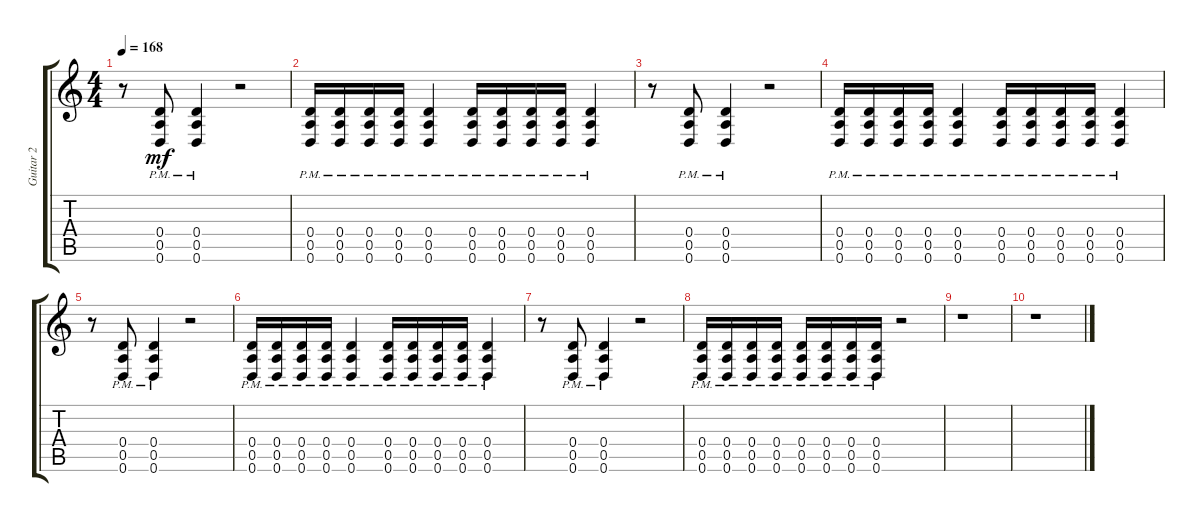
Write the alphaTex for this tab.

\track ("Guitar 2" "Guitar 2") {instrument distortionguitar}
\staff {score tabs}
\tuning (E4 B3 G3 D3 A2 D2) {hide}
\ts (4 4)
\tempo 168
\clef g2
\ks c
r.8{dy mf} (0.4{pm} 0.5{pm} 0.6{pm}).8 (0.4{pm} 0.5{pm} 0.6{pm}).4 r.2 |
(0.4{pm} 0.5{pm} 0.6{pm}).16 (0.4{pm} 0.5{pm} 0.6{pm}).16 (0.4{pm} 0.5{pm} 0.6{pm}).16 (0.4{pm} 0.5{pm} 0.6{pm}).16 (0.4{pm} 0.5{pm} 0.6{pm}).4 (0.4{pm} 0.5{pm} 0.6{pm}).16 (0.4{pm} 0.5{pm} 0.6{pm}).16 (0.4{pm} 0.5{pm} 0.6{pm}).16 (0.4{pm} 0.5{pm} 0.6{pm}).16 (0.4{pm} 0.5{pm} 0.6{pm}).4 |
r.8 (0.4{pm} 0.5{pm} 0.6{pm}).8 (0.4{pm} 0.5{pm} 0.6{pm}).4 r.2 |
(0.4{pm} 0.5{pm} 0.6{pm}).16 (0.4{pm} 0.5{pm} 0.6{pm}).16 (0.4{pm} 0.5{pm} 0.6{pm}).16 (0.4{pm} 0.5{pm} 0.6{pm}).16 (0.4{pm} 0.5{pm} 0.6{pm}).4 (0.4{pm} 0.5{pm} 0.6{pm}).16 (0.4{pm} 0.5{pm} 0.6{pm}).16 (0.4{pm} 0.5{pm} 0.6{pm}).16 (0.4{pm} 0.5{pm} 0.6{pm}).16 (0.4{pm} 0.5{pm} 0.6{pm}).4 |
r.8 (0.4{pm} 0.5{pm} 0.6{pm}).8 (0.4{pm} 0.5{pm} 0.6{pm}).4 r.2 |
(0.4{pm} 0.5{pm} 0.6{pm}).16 (0.4{pm} 0.5{pm} 0.6{pm}).16 (0.4{pm} 0.5{pm} 0.6{pm}).16 (0.4{pm} 0.5{pm} 0.6{pm}).16 (0.4{pm} 0.5{pm} 0.6{pm}).4 (0.4{pm} 0.5{pm} 0.6{pm}).16 (0.4{pm} 0.5{pm} 0.6{pm}).16 (0.4{pm} 0.5{pm} 0.6{pm}).16 (0.4{pm} 0.5{pm} 0.6{pm}).16 (0.4{pm} 0.5{pm} 0.6{pm}).4 |
r.8 (0.4{pm} 0.5{pm} 0.6{pm}).8 (0.4{pm} 0.5{pm} 0.6{pm}).4 r.2 |
(0.4{pm} 0.5{pm} 0.6{pm}).16 (0.4{pm} 0.5{pm} 0.6{pm}).16 (0.4{pm} 0.5{pm} 0.6{pm}).16 (0.4{pm} 0.5{pm} 0.6{pm}).16 (0.4{pm} 0.5{pm} 0.6{pm}).16 (0.4{pm} 0.5{pm} 0.6{pm}).16 (0.4{pm} 0.5{pm} 0.6{pm}).16 (0.4{pm} 0.5{pm} 0.6{pm}).16 r.2 |
r.1 |
r.1
